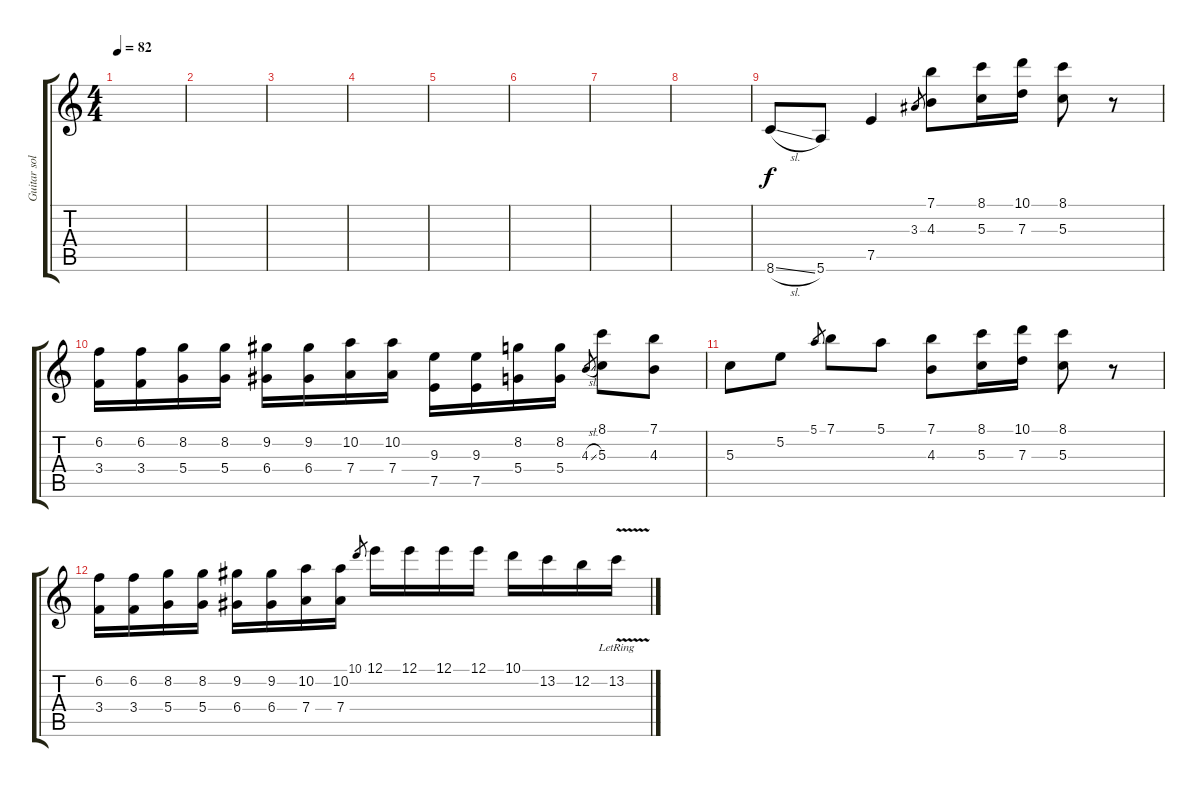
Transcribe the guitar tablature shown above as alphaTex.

\track ("Guitar solo" "Guitar sol") {instrument overdrivenguitar}
\staff {score tabs}
\tuning (E4 B3 G3 D3 A2 E2) {hide}
\ts (4 4)
\tempo 82
\clef g2
\ks c
|
|
|
|
|
|
|
|
8.6{sl}.8 5.6.8 7.5.4 3.3.8{gr} (7.1 4.3).8 (8.1 5.3).16 (10.1 7.3).16 (8.1 5.3).8 r.8 |
(6.2 3.4).16 (6.2 3.4).16 (8.2 5.4).16 (8.2 5.4).16 (9.2 6.4).16 (9.2 6.4).16 (10.2 7.4).16 (10.2 7.4).16 (9.3 7.5).16 (9.3 7.5).16 (8.2 5.4).16 (8.2 5.4).16 4.3{sl}.8{gr} (8.1 5.3).8 (7.1 4.3).8 |
5.3.8 5.2.8 5.1.8{gr} 7.1.8 5.1.8 (7.1 4.3).8 (8.1 5.3).16 (10.1 7.3).16 (8.1 5.3).8 r.8 |
(6.2 3.4).16 (6.2 3.4).16 (8.2 5.4).16 (8.2 5.4).16 (9.2 6.4).16 (9.2 6.4).16 (10.2 7.4).16 (10.2 7.4).16 10.1.8{gr} 12.1.16 12.1.16 12.1.16 12.1.16 10.1.16 13.2.16 12.2.16 13.2{v lr}.16
